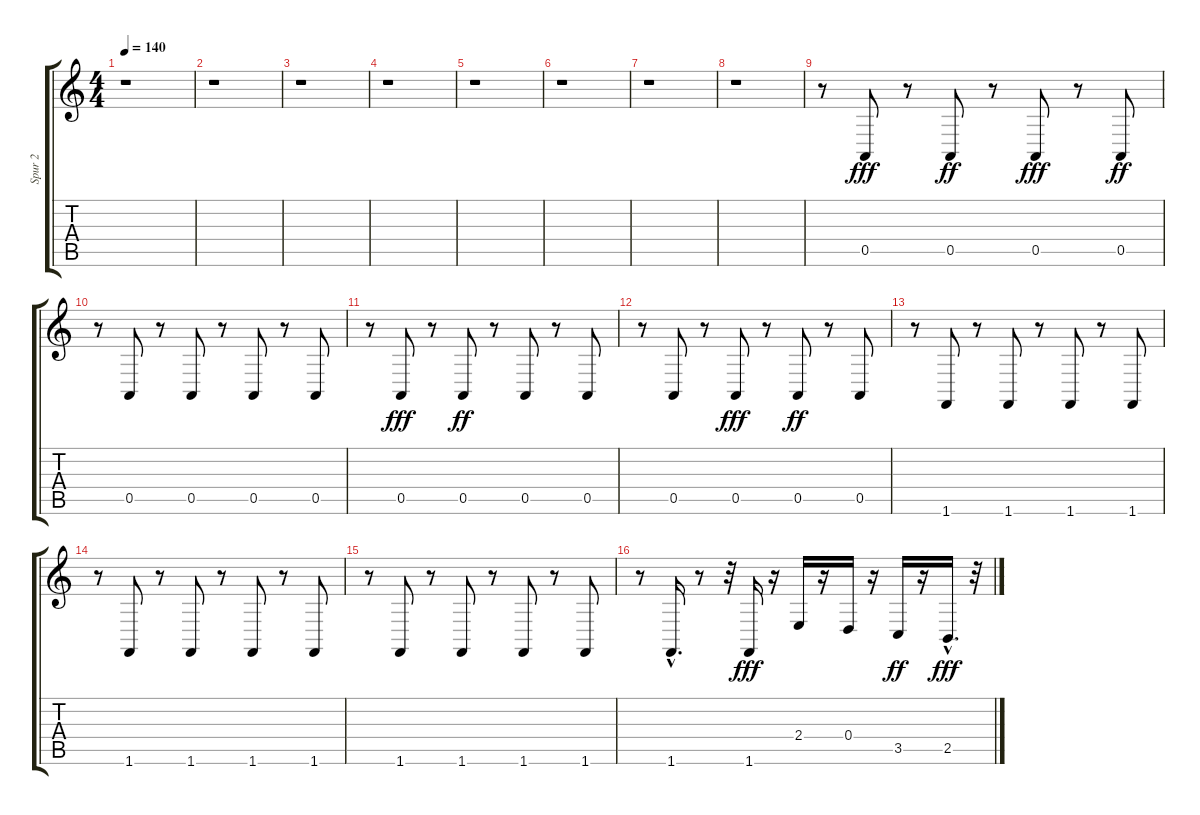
\track ("Spur 2" "Spur 2") {instrument fiddle}
\staff {score tabs}
\tuning (E4 B3 G3 D3 A2 E2) {hide}
\ts (4 4)
\tempo 140
\clef g2
\ks c
r.1{dy fff} |
r.1 |
r.1 |
r.1 |
r.1 |
r.1 |
r.1 |
r.1 |
r.8 0.5.8 r.8 0.5.8{dy ff} r.8 0.5.8{dy fff} r.8 0.5.8{dy ff} |
r.8 0.5.8 r.8 0.5.8 r.8 0.5.8 r.8 0.5.8 |
r.8 0.5.8{dy fff} r.8 0.5.8{dy ff} r.8 0.5.8 r.8 0.5.8 |
r.8 0.5.8 r.8 0.5.8{dy fff} r.8 0.5.8{dy ff} r.8 0.5.8 |
r.8 1.6.8 r.8 1.6.8 r.8 1.6.8 r.8 1.6.8 |
r.8 1.6.8 r.8 1.6.8 r.8 1.6.8 r.8 1.6.8 |
r.8 1.6.8 r.8 1.6.8 r.8 1.6.8 r.8 1.6.8 |
r.8 1.6{hac}.16{d} r.8 r.32 1.6.16{dy fff} r.16 2.4.16 r.16 0.4.16 r.16 3.5.16{dy ff} r.16 2.5{hac}.16{d dy fff} r.32
